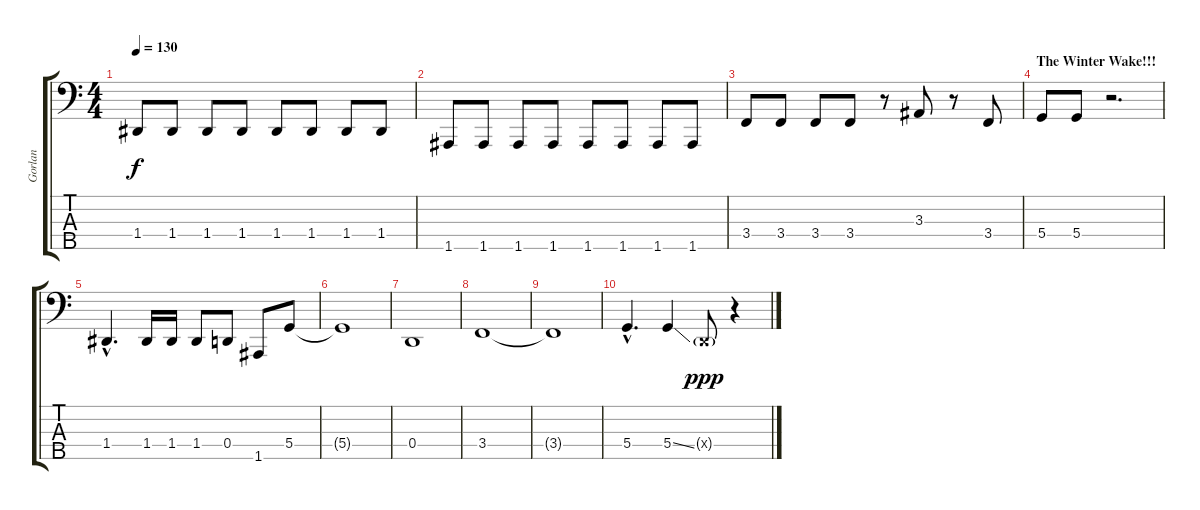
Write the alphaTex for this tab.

\track ("Gorlan" "Gorlan") {instrument electricbasspick}
\staff {score tabs}
\tuning (F2 C2 G1 D1 A0) {hide}
\ts (4 4)
\tempo 130
\clef f4
\ks c
1.4.8{dy f} 1.4.8 1.4.8 1.4.8 1.4.8 1.4.8 1.4.8 1.4.8 |
1.5.8 1.5.8 1.5.8 1.5.8 1.5.8 1.5.8 1.5.8 1.5.8 |
3.4.8 3.4.8 3.4.8 3.4.8 r.8 3.3.8 r.8 3.4.8 |
\section ("" "The Winter Wake!!!")
5.4.8 5.4.8 r.2{d} |
1.4{hac}.4{d} 1.4.16 1.4.16 1.4.8 0.4.8 1.5.8 5.4.8 |
5.4{t}.1 |
0.4.1 |
3.4.1 |
3.4{t}.1 |
5.4{hac}.4{d} 5.4{ss}.4 0.4{g x}.8{dy ppp} r.4
